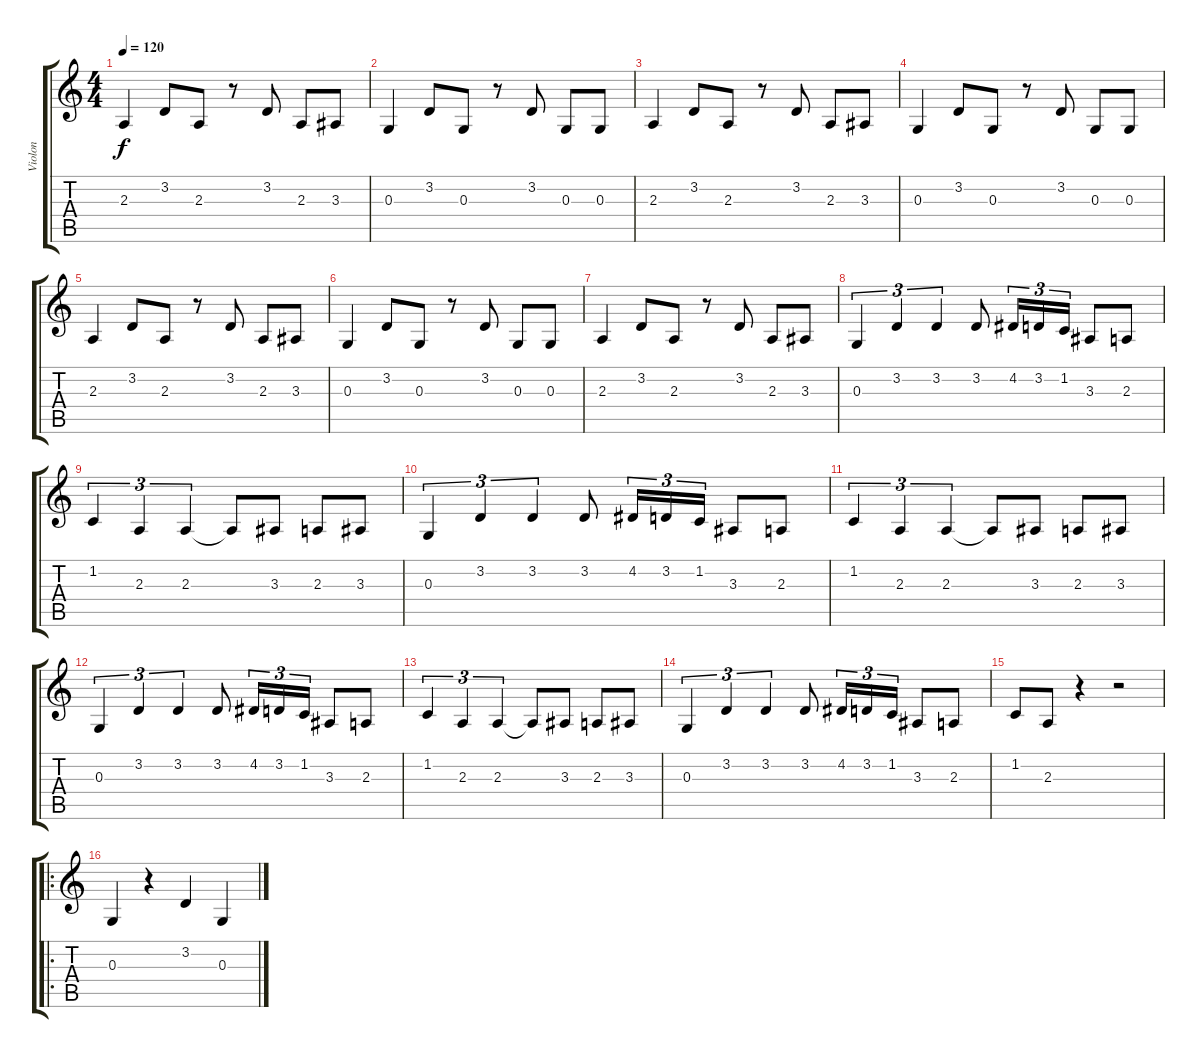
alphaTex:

\track ("Violon" "Violon") {instrument violin}
\staff {score tabs}
\tuning (E4 B3 G3 D3 A2 E2) {hide}
\ts (4 4)
\tempo 120
\clef g2
\ks c
2.3.4{dy f} 3.2.8 2.3.8 r.8 3.2.8 2.3.8 3.3.8 |
0.3.4 3.2.8 0.3.8 r.8 3.2.8 0.3.8 0.3.8 |
2.3.4 3.2.8 2.3.8 r.8 3.2.8 2.3.8 3.3.8 |
0.3.4 3.2.8 0.3.8 r.8 3.2.8 0.3.8 0.3.8 |
2.3.4 3.2.8 2.3.8 r.8 3.2.8 2.3.8 3.3.8 |
0.3.4 3.2.8 0.3.8 r.8 3.2.8 0.3.8 0.3.8 |
2.3.4 3.2.8 2.3.8 r.8 3.2.8 2.3.8 3.3.8 |
0.3.4{tu (3 2)} 3.2.4{tu (3 2)} 3.2.4{tu (3 2)} 3.2.8 4.2.16{tu (3 2)} 3.2.16{tu (3 2)} 1.2.16{tu (3 2)} 3.3.8 2.3.8 |
1.2.4{tu (3 2)} 2.3.4{tu (3 2)} 2.3.4{tu (3 2)} 2.3{t}.8 3.3.8 2.3.8 3.3.8 |
0.3.4{tu (3 2)} 3.2.4{tu (3 2)} 3.2.4{tu (3 2)} 3.2.8 4.2.16{tu (3 2)} 3.2.16{tu (3 2)} 1.2.16{tu (3 2)} 3.3.8 2.3.8 |
1.2.4{tu (3 2)} 2.3.4{tu (3 2)} 2.3.4{tu (3 2)} 2.3{t}.8 3.3.8 2.3.8 3.3.8 |
0.3.4{tu (3 2)} 3.2.4{tu (3 2)} 3.2.4{tu (3 2)} 3.2.8 4.2.16{tu (3 2)} 3.2.16{tu (3 2)} 1.2.16{tu (3 2)} 3.3.8 2.3.8 |
1.2.4{tu (3 2)} 2.3.4{tu (3 2)} 2.3.4{tu (3 2)} 2.3{t}.8 3.3.8 2.3.8 3.3.8 |
0.3.4{tu (3 2)} 3.2.4{tu (3 2)} 3.2.4{tu (3 2)} 3.2.8 4.2.16{tu (3 2)} 3.2.16{tu (3 2)} 1.2.16{tu (3 2)} 3.3.8 2.3.8 |
1.2.8 2.3.8 r.4 r.2 |
\ro
0.3.4 r.4 3.2.4 0.3.4
